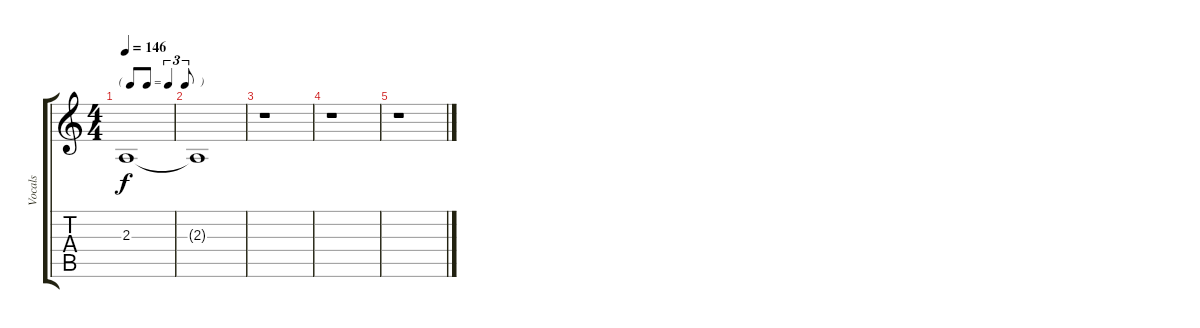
\track ("Vocals" "Vocals") {instrument sopranosax}
\staff {score tabs}
\tuning (E4 B3 G3 D3 A2 E2) {hide}
\ts (4 4)
\tf triplet8th
\tempo 146
\clef g2
\ks c
2.3.1{dy f instrument sopranosax} |
2.3{t}.1 |
r.1 |
r.1 |
r.1
